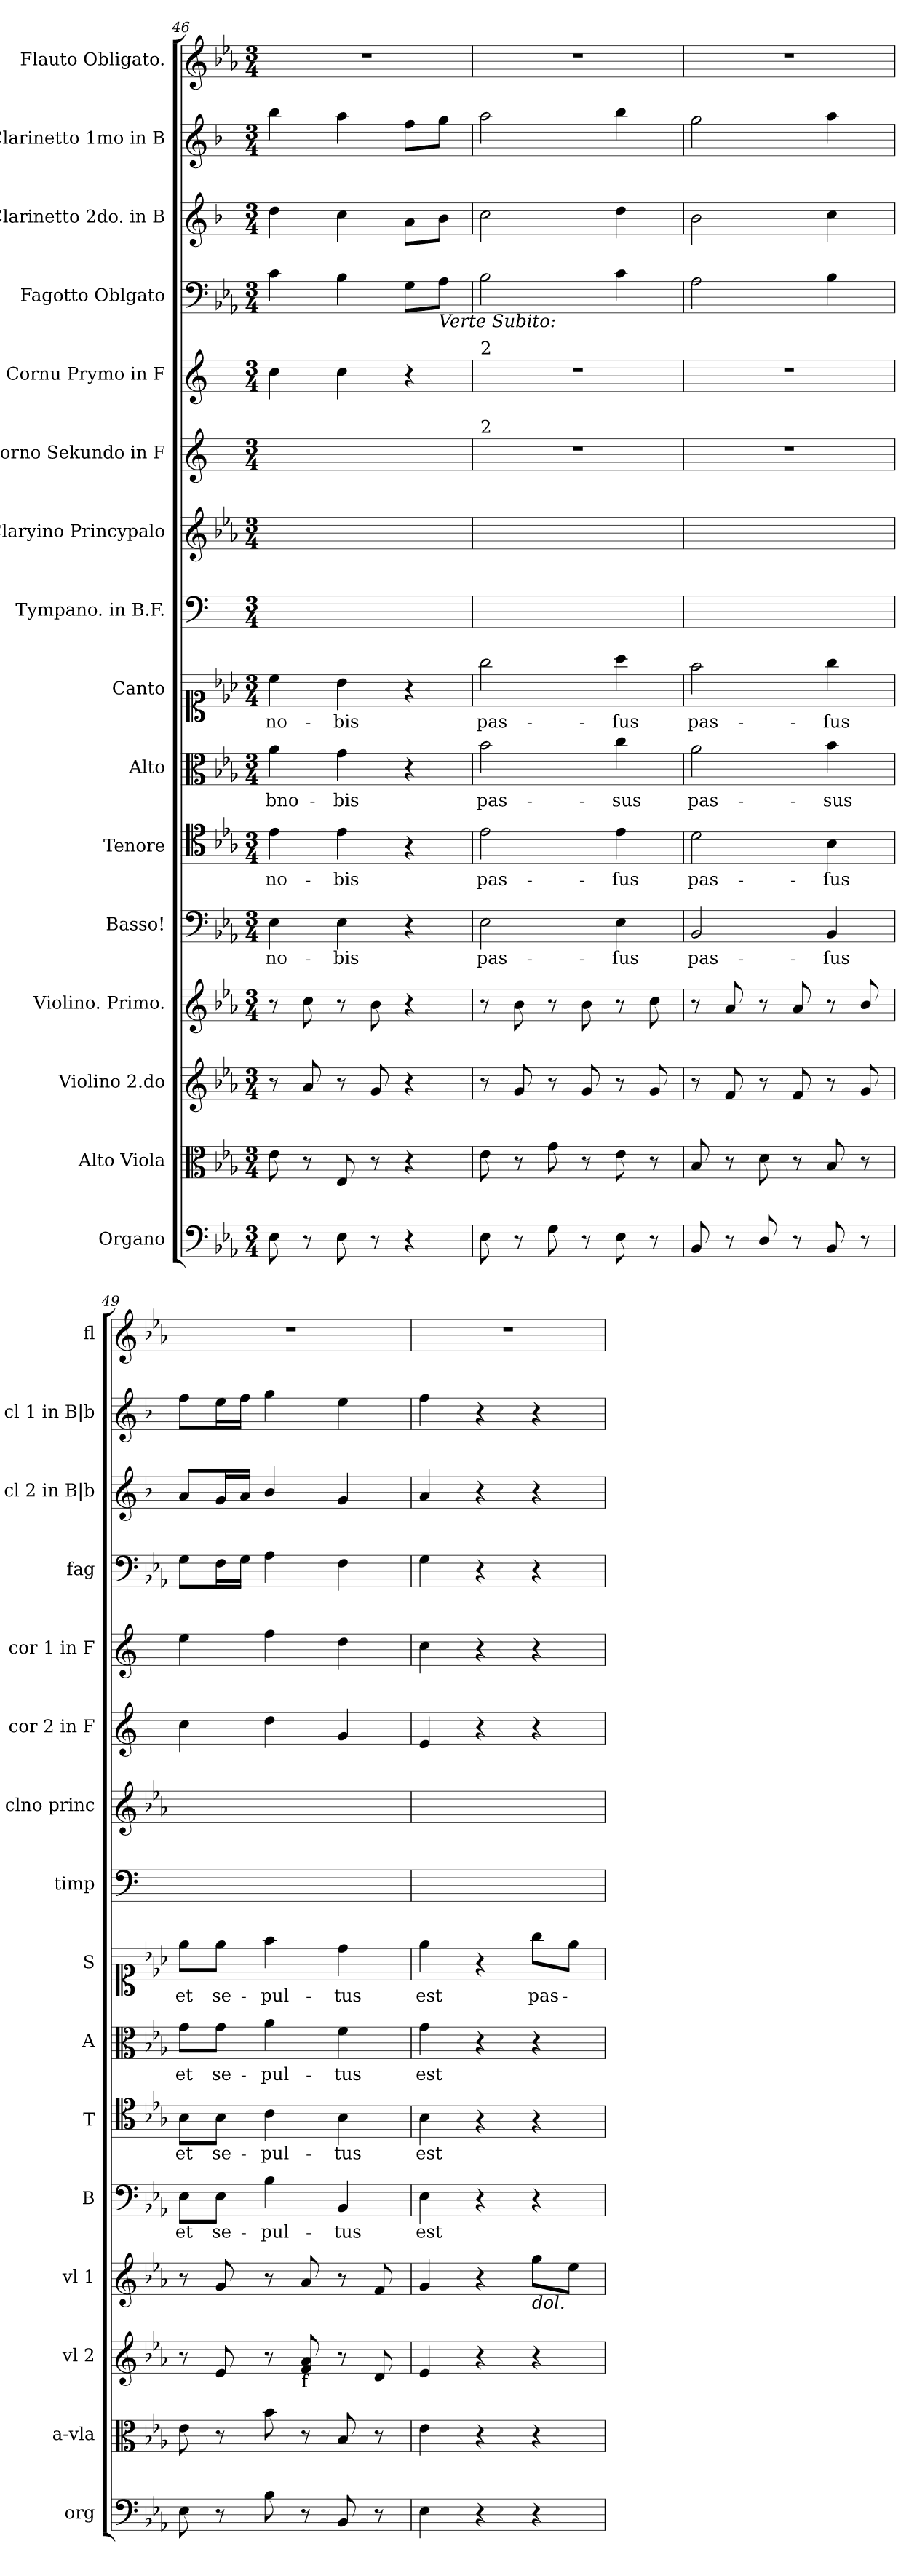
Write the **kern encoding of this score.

**kern	**kern	**kern	**kern	**kern	**text	**kern	**text	**kern	**text	**kern	**text	**kern	**kern	**kern	**kern	**kern	**kern	**kern	**kern
*part16	*part15	*part14	*part13	*part12	*part12	*part11	*part11	*part10	*part10	*part9	*part9	*part8	*part7	*part6	*part5	*part4	*part3	*part2	*part1
*staff16	*staff15	*staff14	*staff13	*staff12	*staff12	*staff11	*staff11	*staff10	*staff10	*staff9	*staff9	*staff8	*staff7	*staff6	*staff5	*staff4	*staff3	*staff2	*staff1
*I"Organo	*I"Alto Viola	*I"Violino 2.do	*I"Violino. Primo.	*I"Basso!	*	*I"Tenore	*	*I"Alto	*	*I"Canto	*	*I"Tympano. in B.F.	*I"Claryino Princypalo	*I"Corno Sekundo in F	*I"Cornu Prymo in F	*I"Fagotto Oblgato	*I"Clarinetto 2do. in B	*I"Clarinetto 1mo in B	*I"Flauto Obligato.
*I'org	*I'a-vla	*I'vl 2	*I'vl 1	*I'B	*	*I'T	*	*I'A	*	*I'S	*	*I'timp	*I'clno princ	*I'cor 2 in F	*I'cor 1 in F	*I'fag	*I'cl 2 in B|b	*I'cl 1 in B|b	*I'fl
*clefF4	*clefC3	*clefG2	*clefG2	*clefF4	*	*clefC4	*	*clefC3	*	*clefC1	*	*clefF4	*clefG2	*clefG2	*clefG2	*clefF4	*clefG2	*clefG2	*clefG2
*	*	*	*	*	*	*	*	*	*	*	*	*ITrd-2c-3	*	*ITrd-2c-3	*ITrd-2c-3	*	*ITrd1c2	*ITrd1c2	*
*k[b-e-a-]	*k[b-e-a-]	*k[b-e-a-]	*k[b-e-a-]	*k[b-e-a-]	*	*k[b-e-a-]	*	*k[b-e-a-]	*	*k[b-e-a-]	*	*k[b-e-a-]	*k[b-e-a-]	*k[b-e-a-]	*k[b-e-a-]	*k[b-e-a-]	*k[b-e-a-]	*k[b-e-a-]	*k[b-e-a-]
*E-:	*E-:	*E-:	*E-:	*E-:	*	*E-:	*	*E-:	*	*E-:	*	*	*E-:	*	*	*E-:	*E-:	*E-:	*E-:
*M3/4	*M3/4	*M3/4	*M3/4	*M3/4	*	*M3/4	*	*M3/4	*	*M3/4	*	*M3/4	*M3/4	*M3/4	*M3/4	*M3/4	*M3/4	*M3/4	*M3/4
=46	=46	=46	=46	=46	=46	=46	=46	=46	=46	=46	=46	=46	=46	=46	=46	=46	=46	=46	=46
!	!	!	!	!	!	!	!	!	!LO:LY:color=grey	!	!	!	!	!	!	!	!	!	!
8E-\	8e-\	8r	8r	4E-\	no-	4e-\	no-	4a-\	bno-	4cc\	no-	2.ryy	2.ryy	4e-/yy	4ee-\	4c\	4cc\	4aa-\	2.r
8r	8r	8a-/	8cc\	.	.	.	.	.	.	.	.	.	.	.	.	.	.	.	.
!	!	!	!	!	!	!	!	!	!LO:LY:color=grey	!	!	!	!	!	!	!	!	!	!
8E-\	8E-/	8r	8r	4E-\	-bis	4e-\	-bis	4g\	-bis	4b-\	-bis	.	.	4e-/yy	4ee-\	4B-\	4b-\	4gg\	.
8r	8r	8g/	8b-\	.	.	.	.	.	.	.	.	.	.	.	.	.	.	.	.
4r	4r	4r	4r	4r	.	4r	.	4r	.	4r	.	.	.	4ryy	4r	8G\L	8g\L	8ee-\L	.
!	!	!	!	!	!	!	!	!	!	!	!	!	!	!	!	!LO:TX:b:i:t=Verte Subito&colon;	!	!	!
.	.	.	.	.	.	.	.	.	.	.	.	.	.	.	.	8A-\J	8a-\J	8ff\J	.
=47	=47	=47	=47	=47	=47	=47	=47	=47	=47	=47	=47	=47	=47	=47	=47	=47	=47	=47	=47
!	!	!	!	!	!	!	!	!	!	!	!	!	!	!	!LO:TX:a:t=2	!	!	!	!
!	!	!	!	!	!	!	!	!	!	!	!	!	!	!LO:TX:a:t=2	!	!	!	!	!
!	!	!	!	!	!	!	!	!	!LO:LY:color=grey	!	!	!	!	!	!	!	!	!	!
8E-\	8e-\	8r	8r	2E-\	pas-	2e-\	pas-	2b-\	pas-	2gg\	pas-	2.ryy	2.ryy	2.r	2.r	2B-\	2b-\	2gg\	2.r
8r	8r	8g/	8b-\	.	.	.	.	.	.	.	.	.	.	.	.	.	.	.	.
8G\	8g\	8r	8r	.	.	.	.	.	.	.	.	.	.	.	.	.	.	.	.
8r	8r	8g/	8b-\	.	.	.	.	.	.	.	.	.	.	.	.	.	.	.	.
!	!	!	!	!	!	!	!	!	!LO:LY:color=grey	!	!	!	!	!	!	!	!	!	!
8E-\	8e-\	8r	8r	4E-\	-ſus	4e-\	-ſus	4cc\	-sus	4aa-\	-ſus	.	.	.	.	4c\	4cc\	4aa-\	.
8r	8r	8g/	8cc\	.	.	.	.	.	.	.	.	.	.	.	.	.	.	.	.
=48	=48	=48	=48	=48	=48	=48	=48	=48	=48	=48	=48	=48	=48	=48	=48	=48	=48	=48	=48
!	!	!	!	!	!LO:LY:i	!	!	!	!LO:LY:i:color=grey	!	!	!	!	!	!	!	!	!	!
8BB-/	8B-/	8r	8r	2BB-/	pas-	2d\	pas-	2a-\	pas-	2ff\	pas-	2.ryy	2.ryy	2.r	2.r	2A-\	2a-\	2ff\	2.r
8r	8r	8f/	8a-/	.	.	.	.	.	.	.	.	.	.	.	.	.	.	.	.
8D/	8d\	8r	8r	.	.	.	.	.	.	.	.	.	.	.	.	.	.	.	.
8r	8r	8f/	8a-/	.	.	.	.	.	.	.	.	.	.	.	.	.	.	.	.
!	!	!	!	!	!LO:LY:i	!	!	!	!LO:LY:i:color=grey	!	!	!	!	!	!	!	!	!	!
8BB-/	8B-/	8r	8r	4BB-/	-ſus	4B-\	-ſus	4b-\	-sus	4gg\	-ſus	.	.	.	.	4B-\	4b-\	4gg\	.
8r	8r	8g/	8b-/	.	.	.	.	.	.	.	.	.	.	.	.	.	.	.	.
=49	=49	=49	=49	=49	=49	=49	=49	=49	=49	=49	=49	=49	=49	=49	=49	=49	=49	=49	=49
!	!	!	!	!	!	!	!	!	!LO:LY:color=grey	!	!	!	!	!	!	!	!	!	!
8E-\	8e-\	8r	8r	8E-\L	et	8B-\L	et	8g\L	et	8ee-\L	et	2.ryy	2.ryy	4ee-\	4gg\	8G\L	8g/L	8ee-\L	2.r
!	!	!	!	!	!	!	!	!	!LO:LY:color=grey	!	!	!	!	!	!	!	!	!	!
8r	8r	8e-/	8g/	8E-\J	se-	8B-\J	se-	8g\J	se-	8ee-\J	se-	.	.	.	.	16F\L	16f/L	16dd\L	.
.	.	.	.	.	.	.	.	.	.	.	.	.	.	.	.	16G\JJ	16g/JJ	16ee-\JJ	.
!	!	!	!	!	!	!	!	!	!LO:LY:color=grey	!	!	!	!	!	!	!	!	!	!
8B-\	8b-\	8r	8r	4B-\	-pul-	4c\	-pul-	4a-\	-pul-	4ff\	-pul-	.	.	4ff\	4aa-\	4A-\	4a-/	4ff\	.
!	!	!LO:TX:b:t=f	!	!	!	!	!	!	!	!	!	!	!	!	!	!	!	!	!
8r	8r	8f/ 8a-/	8a-/	.	.	.	.	.	.	.	.	.	.	.	.	.	.	.	.
!	!	!	!	!	!	!	!	!	!LO:LY:color=grey	!	!	!	!	!	!	!	!	!	!
8BB-/	8B-/	8r	8r	4BB-/	-tus	4B-\	-tus	4f\	-tus	4dd\	-tus	.	.	4b-/	4ff\	4F\	4f/	4dd\	.
8r	8r	8d/	8f/	.	.	.	.	.	.	.	.	.	.	.	.	.	.	.	.
=50	=50	=50	=50	=50	=50	=50	=50	=50	=50	=50	=50	=50	=50	=50	=50	=50	=50	=50	=50
!	!	!	!	!	!	!	!	!	!LO:LY:color=grey	!	!	!	!	!	!	!	!	!	!
4E-\	4e-\	4e-/	4g/	4E-\	est	4B-\	est	4g\	est	4ee-\	est	2.ryy	2.ryy	4g/	4ee-\	4G\	4g/	4ee-\	2.r
4r	4r	4r	4r	4r	.	4r	.	4r	.	4r	.	.	.	4r	4r	4r	4r	4r	.
!	!	!	!LO:TX:b:i:t=dol.	!	!	!	!	!	!	!	!	!	!	!	!	!	!	!	!
4r	4r	4r	8gg\L	4r	.	4r	.	4r	.	8gg\L	pas-	.	.	4r	4r	4r	4r	4r	.
.	.	.	8ee-\J	.	.	.	.	.	.	8ee-\J	.	.	.	.	.	.	.	.	.
=	=	=	=	=	=	=	=	=	=	=	=	=	=	=	=	=	=	=	=
*-	*-	*-	*-	*-	*-	*-	*-	*-	*-	*-	*-	*-	*-	*-	*-	*-	*-	*-	*-
